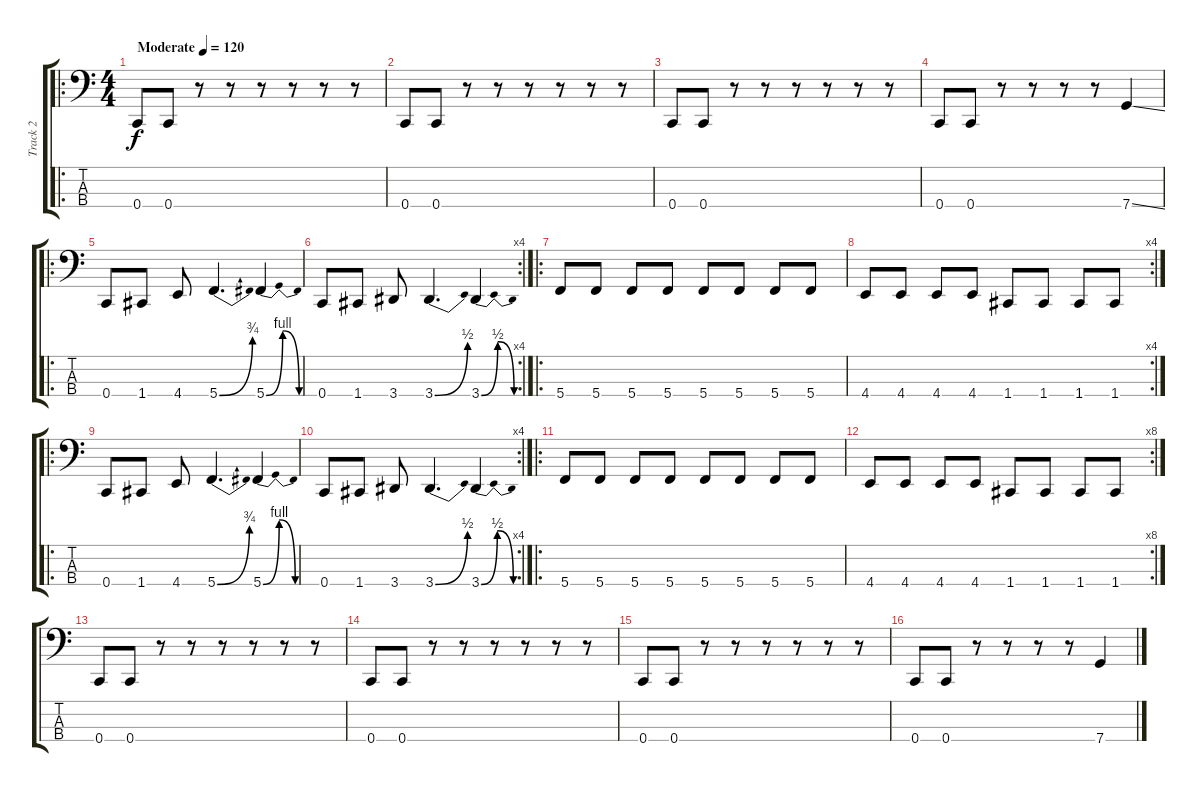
\track ("Track 2" "Track 2") {instrument electricbassfinger}
\staff {score tabs}
\tuning (Eb2 Bb1 F1 C1) {hide}
\ro
\ts (4 4)
\tempo (120 "Moderate")
\clef f4
\ks c
0.4.8{dy f instrument electricbassfinger} 0.4.8 r.8 r.8 r.8 r.8 r.8 r.8 |
0.4.8 0.4.8 r.8 r.8 r.8 r.8 r.8 r.8 |
0.4.8 0.4.8 r.8 r.8 r.8 r.8 r.8 r.8 |
0.4.8 0.4.8 r.8 r.8 r.8 r.8 7.4{ss}.4 |
\ro
0.4.8 1.4.8 4.4.8 5.4{be (bend 0 0 60 3)}.4{d} 5.4{be (bendrelease 0 0 30 4 30 4 60 0)}.4 |
\rc 4
0.4.8 1.4.8 3.4.8 3.4{be (bend 0 0 60 2)}.4{d} 3.4{be (bendrelease 0 0 30 2 30 2 60 0)}.4 |
\ro
5.4.8 5.4.8 5.4.8 5.4.8 5.4.8 5.4.8 5.4.8 5.4.8 |
\rc 4
4.4.8 4.4.8 4.4.8 4.4.8 1.4.8 1.4.8 1.4.8 1.4.8 |
\ro
0.4.8 1.4.8 4.4.8 5.4{be (bend 0 0 60 3)}.4{d} 5.4{be (bendrelease 0 0 30 4 30 4 60 0)}.4 |
\rc 4
0.4.8 1.4.8 3.4.8 3.4{be (bend 0 0 60 2)}.4{d} 3.4{be (bendrelease 0 0 30 2 30 2 60 0)}.4 |
\ro
5.4.8 5.4.8 5.4.8 5.4.8 5.4.8 5.4.8 5.4.8 5.4.8 |
\rc 8
4.4.8 4.4.8 4.4.8 4.4.8 1.4.8 1.4.8 1.4.8 1.4.8 |
0.4.8 0.4.8 r.8 r.8 r.8 r.8 r.8 r.8 |
0.4.8 0.4.8 r.8 r.8 r.8 r.8 r.8 r.8 |
0.4.8 0.4.8 r.8 r.8 r.8 r.8 r.8 r.8 |
0.4.8 0.4.8 r.8 r.8 r.8 r.8 7.4{ss}.4
